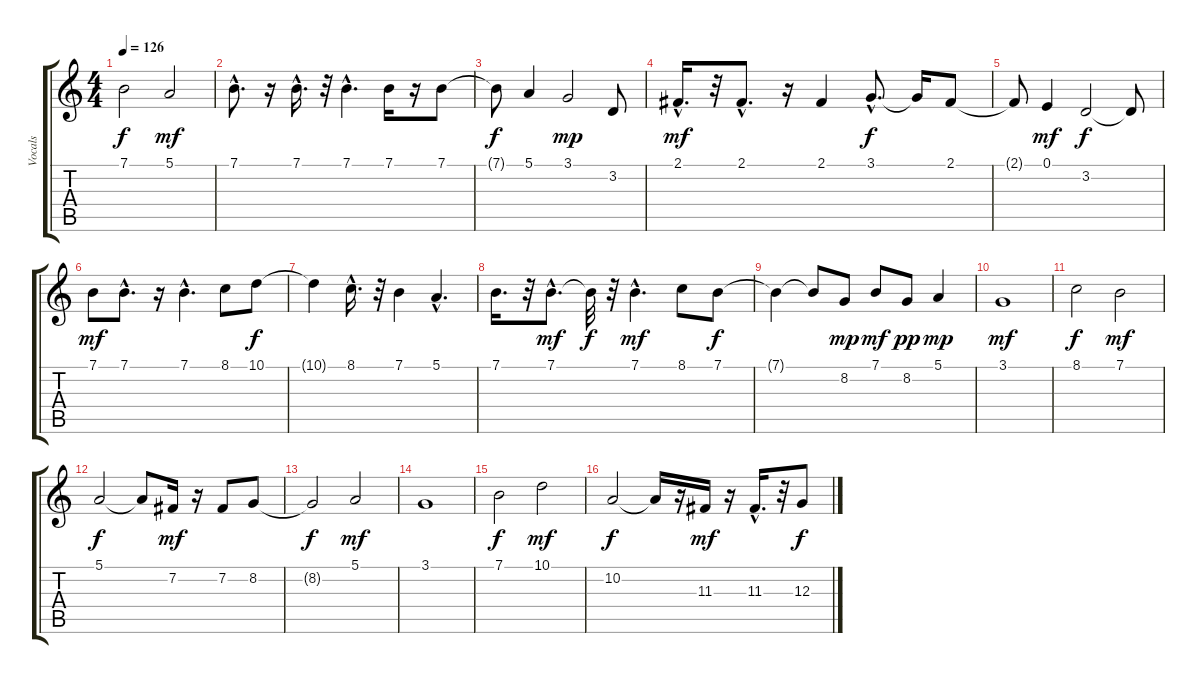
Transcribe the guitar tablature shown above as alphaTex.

\track ("Vocals" "Vocals") {instrument clarinet}
\staff {score tabs}
\tuning (E4 B3 G3 D3 A2 E2) {hide}
\ts (4 4)
\tempo 126
\clef g2
\ks c
7.1{t}.2{dy f} 5.1.2{dy mf} |
7.1{hac}.8{d} r.16 7.1{hac}.16{d} r.32 7.1{hac}.4{d} 7.1.16 r.16 7.1.8 |
7.1{t}.8{dy f} 5.1.4 3.1.2{dy mp} 3.2.8 |
2.1{hac}.16{d dy mf} r.32 2.1{hac}.8{d} r.16 2.1.4 3.1{hac}.8{d dy f} 3.1{t}.16 2.1.8 |
2.1{t}.8 0.1.4{dy mf} 3.2.2{dy f} 3.2{t}.8 |
7.1.8{dy mf} 7.1{hac}.8{d} r.16 7.1{hac}.4{d} 8.1.8 10.1.8{dy f} |
10.1{t}.4 8.1{hac}.16{d} r.32 7.1.4 5.1{hac}.4{d} |
7.1.16{d} r.32 7.1{hac}.8{d dy mf} 7.1{t}.32{dy f} r.32 7.1{hac}.4{d dy mf} 8.1.8 7.1.8{dy f} |
7.1{t}.4 7.1{t}.8 8.2.8{dy mp} 7.1.8{dy mf} 8.2.8{dy pp} 5.1.4{dy mp} |
3.1.1{dy mf} |
8.1.2{dy f} 7.1.2{dy mf} |
5.1.2{dy f} 5.1{t}.8 7.2.16{dy mf} r.16 7.2.8 8.2.8 |
8.2{t}.2{dy f} 5.1.2{dy mf} |
3.1.1 |
7.1.2{dy f} 10.1.2{dy mf} |
10.2.2{dy f} 10.2{t}.16 r.16 11.3.16{dy mf} r.16 11.3{hac}.16{d} r.32 12.3.8{dy f}
